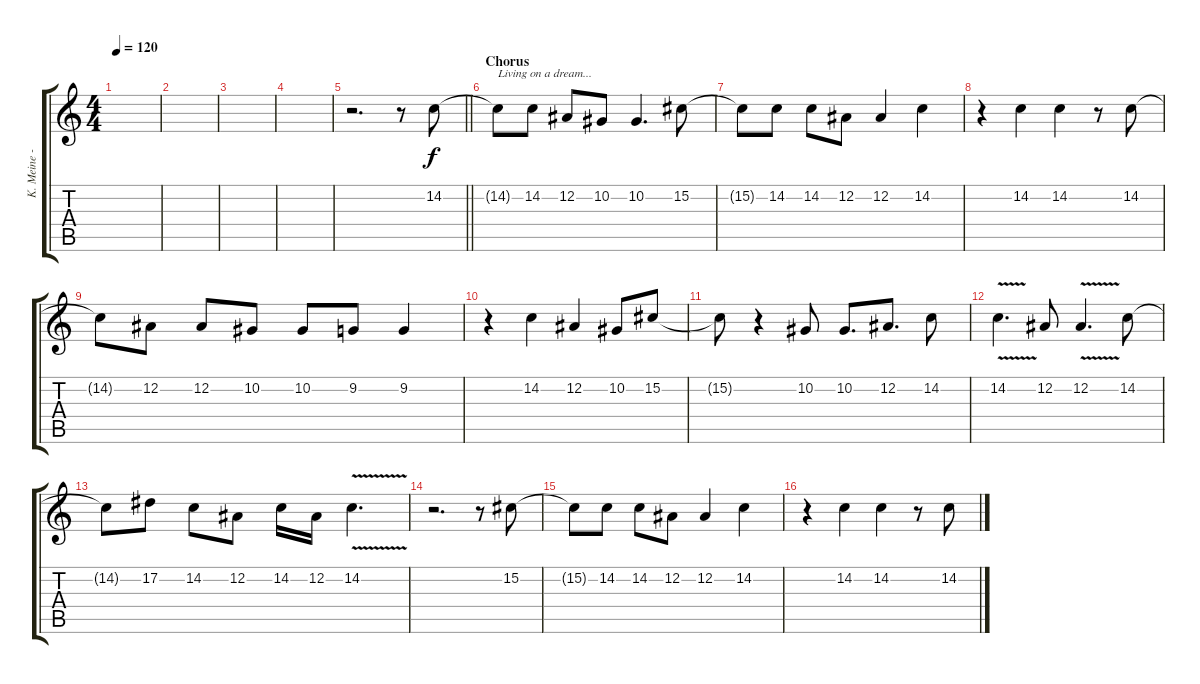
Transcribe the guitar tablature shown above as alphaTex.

\track ("K. Meine - Vocals" "K. Meine -") {instrument lead6voice}
\staff {score tabs}
\tuning (Eb4 Bb3 Gb3 Db3 Ab2 Eb2) {hide}
\ts (4 4)
\tempo 120
\clef g2
\ks c
|
|
|
|
\barLineRight lightlight
r.2{d} r.8 14.2.8 |
\section ("" "Chorus")
14.2{t}.8{txt "Living on a dream..."} 14.2.8 12.2.8 10.2.8 10.2.4{d} 15.2.8 |
15.2{t}.8 14.2.8 14.2.8 12.2.8 12.2.4 14.2.4 |
r.4 14.2.4 14.2.4 r.8 14.2.8 |
14.2{t}.8 12.2.8 12.2.8 10.2.8 10.2.8 9.2.8 9.2.4 |
r.4 14.2.4 12.2.4 10.2.8 15.2.8 |
15.2{t}.8 r.4 10.2.8 10.2.8{d} 12.2.8{d} 14.2.8 |
14.2{v}.4{d} 12.2.8 12.2{v}.4{d} 14.2.8 |
14.2{t}.8 17.2.8 14.2.8 12.2.8 14.2.16 12.2.16 14.2{v}.4{d} |
r.2{d} r.8 15.2.8 |
15.2{t}.8 14.2.8 14.2.8 12.2.8 12.2.4 14.2.4 |
r.4 14.2.4 14.2.4 r.8 14.2.8
